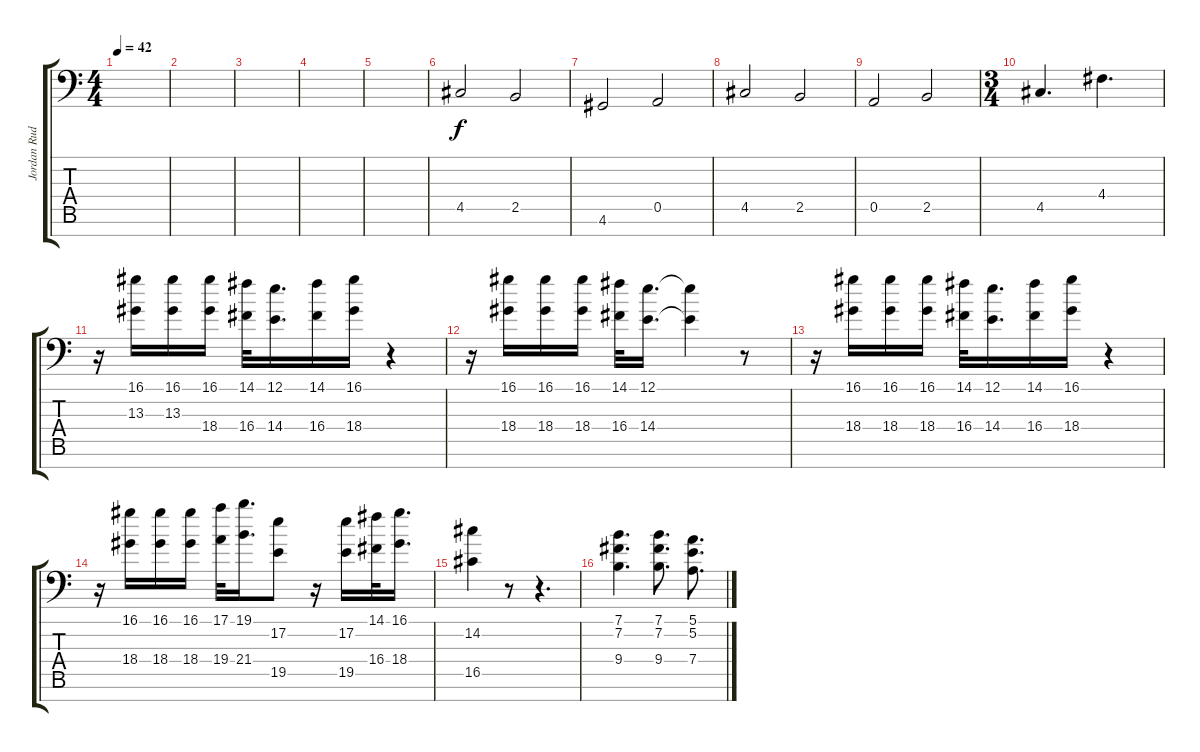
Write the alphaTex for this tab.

\track ("Jordan Rudess" "Jordan Rud") {instrument lead2sawtooth}
\staff {score tabs}
\tuning (E4 B3 G3 D3 A2 E2 C-1) {hide}
\ts (4 4)
\tempo 42
\clef f4
\ks c
|
|
|
|
|
4.5.2{volume 4 balance 0 instrument choiraahs} 2.5.2 |
4.6.2 0.5.2 |
4.5.2 2.5.2 |
0.5.2 2.5.2 |
\ts (3 4)
4.5.4{d} 4.4.4{d} |
r.16{volume 10 instrument brasssection} (16.1 13.3).16 (16.1 13.3).16 (16.1 18.4).16 (14.1 16.4).32 (12.1 14.4).16{d} (14.1 16.4).16 (16.1 18.4).16 r.4 |
r.16 (16.1 18.4).16 (16.1 18.4).16 (16.1 18.4).16 (14.1 16.4).32 (12.1 14.4).16{d} (12.1{t} 14.4{t}).4 r.8 |
r.16 (16.1 18.4).16 (16.1 18.4).16 (16.1 18.4).16 (14.1 16.4).32 (12.1 14.4).16{d} (14.1 16.4).16 (16.1 18.4).16 r.4 |
r.16 (16.1 18.4).16 (16.1 18.4).16 (16.1 18.4).16 (17.1 19.4).32 (19.1 21.4).16{d} (17.2 19.5).8 r.16 (17.2 19.5).16 (14.1 16.4).32 (16.1 18.4).16{d} |
(14.2 16.5).4 r.8 r.4{d} |
(7.1 7.2 9.4).4{d volume 4 instrument choiraahs} (7.1 7.2 9.4).8{d} (5.1 5.2 7.4).8{d}
